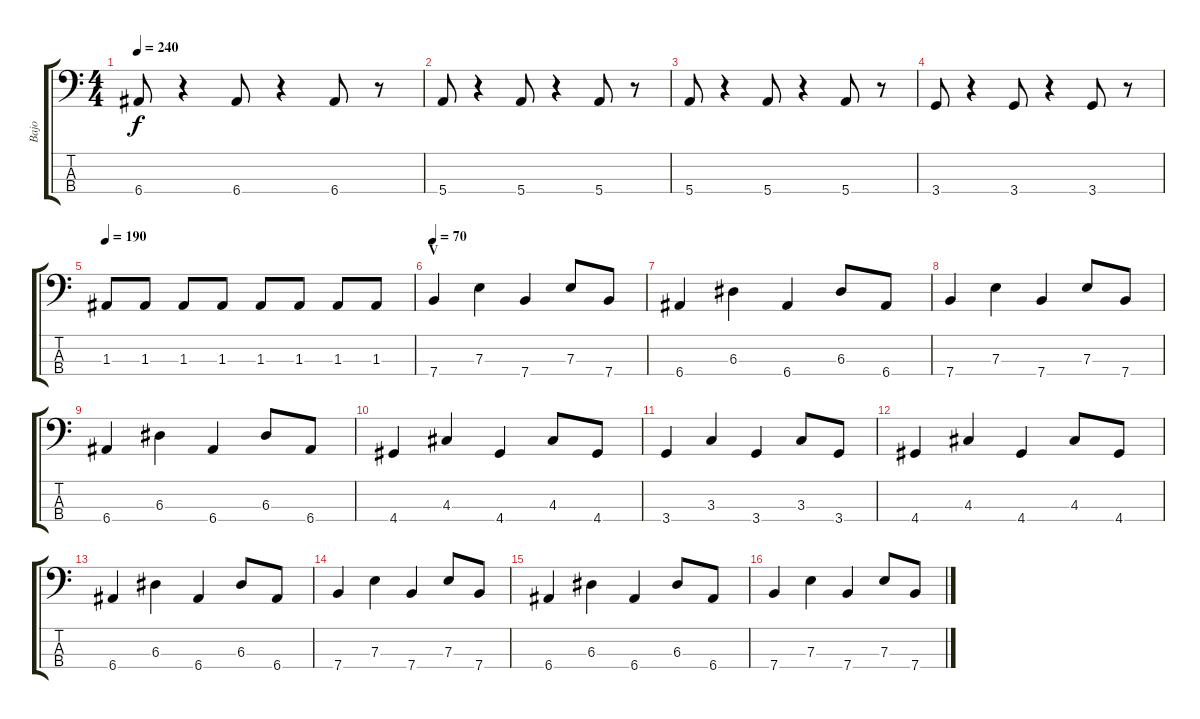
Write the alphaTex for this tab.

\track ("Bajo" "Bajo") {instrument slapbass1}
\staff {score tabs}
\tuning (G2 D2 A1 E1) {hide}
\ts (4 4)
\tempo 240
\clef f4
\ks c
6.4.8{dy f} r.4 6.4.8 r.4 6.4.8 r.8 |
5.4.8 r.4 5.4.8 r.4 5.4.8 r.8 |
5.4.8 r.4 5.4.8 r.4 5.4.8 r.8 |
3.4.8 r.4 3.4.8 r.4 3.4.8 r.8 |
\tempo 190
1.3.8 1.3.8 1.3.8 1.3.8 1.3.8 1.3.8 1.3.8 1.3.8 |
\section ("" "V")
\tempo 70
7.4.4 7.3.4 7.4.4 7.3.8 7.4.8 |
6.4.4 6.3.4 6.4.4 6.3.8 6.4.8 |
7.4.4 7.3.4 7.4.4 7.3.8 7.4.8 |
6.4.4 6.3.4 6.4.4 6.3.8 6.4.8 |
4.4.4 4.3.4 4.4.4 4.3.8 4.4.8 |
3.4.4 3.3.4 3.4.4 3.3.8 3.4.8 |
4.4.4 4.3.4 4.4.4 4.3.8 4.4.8 |
6.4.4 6.3.4 6.4.4 6.3.8 6.4.8 |
7.4.4 7.3.4 7.4.4 7.3.8 7.4.8 |
6.4.4 6.3.4 6.4.4 6.3.8 6.4.8 |
7.4.4 7.3.4 7.4.4 7.3.8 7.4.8
